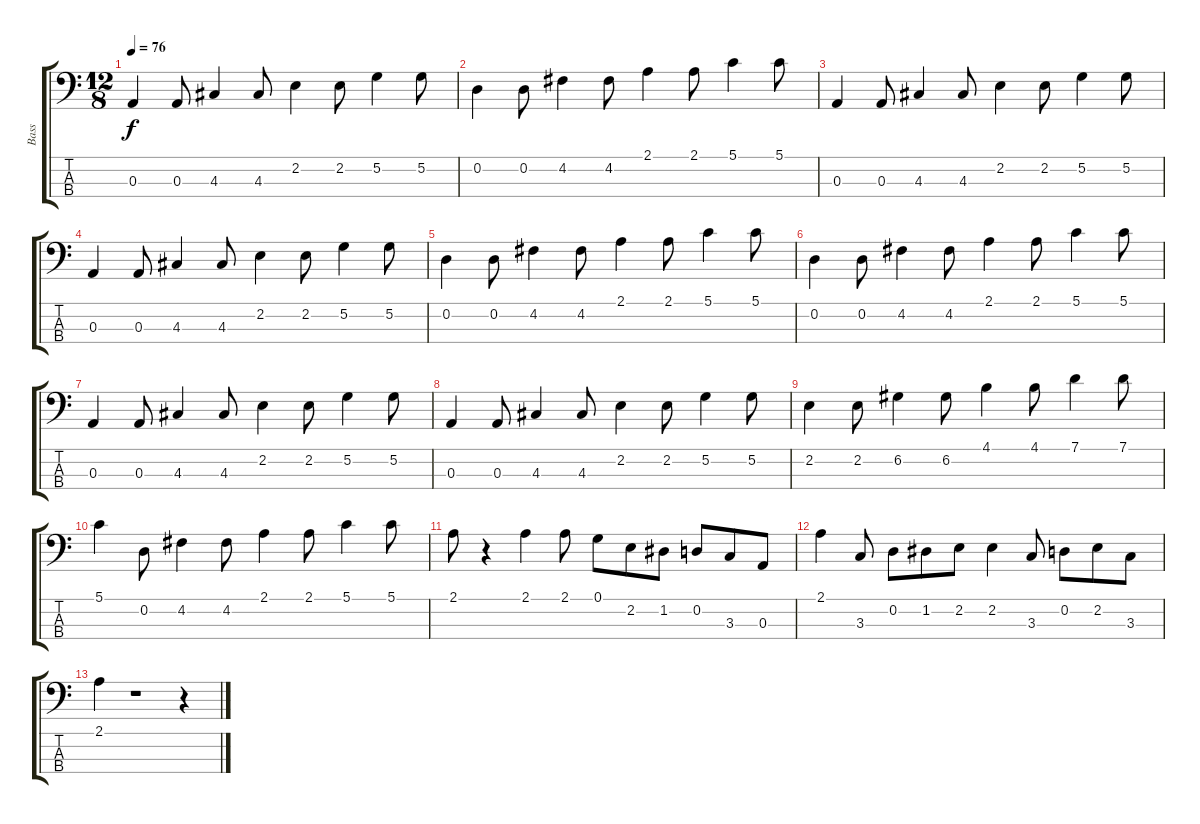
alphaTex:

\track ("Bass" "Bass") {instrument electricbasspick}
\staff {score tabs}
\tuning (G2 D2 A1 E1) {hide}
\ts (12 8)
\tempo 76
\clef f4
\ks c
0.3.4{dy f} 0.3.8 4.3.4 4.3.8 2.2.4 2.2.8 5.2.4 5.2.8 |
0.2.4 0.2.8 4.2.4 4.2.8 2.1.4 2.1.8 5.1.4 5.1.8 |
0.3.4 0.3.8 4.3.4 4.3.8 2.2.4 2.2.8 5.2.4 5.2.8 |
0.3.4 0.3.8 4.3.4 4.3.8 2.2.4 2.2.8 5.2.4 5.2.8 |
0.2.4 0.2.8 4.2.4 4.2.8 2.1.4 2.1.8 5.1.4 5.1.8 |
0.2.4 0.2.8 4.2.4 4.2.8 2.1.4 2.1.8 5.1.4 5.1.8 |
0.3.4 0.3.8 4.3.4 4.3.8 2.2.4 2.2.8 5.2.4 5.2.8 |
0.3.4 0.3.8 4.3.4 4.3.8 2.2.4 2.2.8 5.2.4 5.2.8 |
2.2.4 2.2.8 6.2.4 6.2.8 4.1.4 4.1.8 7.1.4 7.1.8 |
5.1.4 0.2.8 4.2.4 4.2.8 2.1.4 2.1.8 5.1.4 5.1.8 |
2.1.8 r.4 2.1.4 2.1.8 0.1.8 2.2.8 1.2.8 0.2.8 3.3.8 0.3.8 |
2.1.4 3.3.8 0.2.8 1.2.8 2.2.8 2.2.4 3.3.8 0.2.8 2.2.8 3.3.8 |
2.1.4 r.1 r.4
